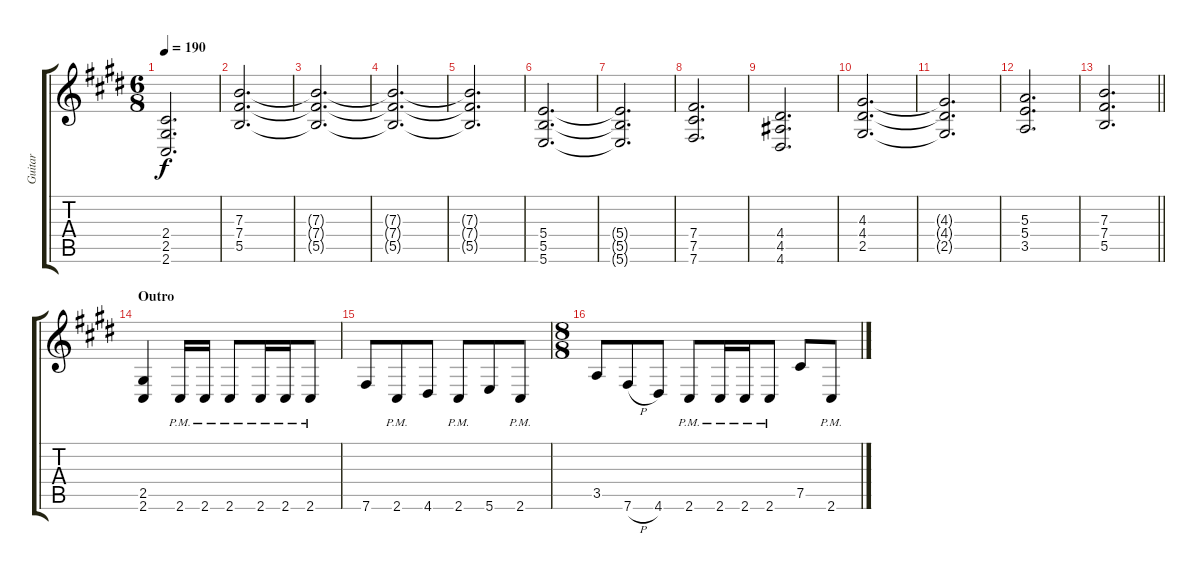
\track ("Guitar" "Guitar") {instrument distortionguitar}
\staff {score tabs}
\tuning (Db4 Ab3 E3 B2 Gb2 B1) {hide}
\ts (6 8)
\tempo 190
\clef g2
\ks c#minor
(2.4{t} 2.5{t} 2.6{t}).2{d dy f} |
(7.3 7.4 5.5).2{d} |
(7.3{t} 7.4{t} 5.5{t}).2{d} |
(7.3{t} 7.4{t} 5.5{t}).2{d} |
(7.3{t} 7.4{t} 5.5{t}).2{d} |
(5.4 5.5 5.6).2{d} |
(5.4{t} 5.5{t} 5.6{t}).2{d} |
(7.4 7.5 7.6).2{d} |
(4.4 4.5 4.6).2{d} |
(4.3 4.4 2.5).2{d} |
(4.3{t} 4.4{t} 2.5{t}).2{d} |
(5.3 5.4 3.5).2{d} |
\barLineRight lightlight
(7.3 7.4 5.5).2{d} |
\section ("" "Outro")
(2.5 2.6).4 2.6{pm}.16 2.6{pm}.16 2.6{pm}.8 2.6{pm}.16 2.6{pm}.16 2.6{pm}.8 |
7.6.8 2.6{pm}.8 4.6.8 2.6{pm}.8 5.6.8 2.6{pm}.8 |
\ts (8 8)
3.5.8 7.6{h}.8 4.6.8 2.6{pm}.8 2.6{pm}.16 2.6{pm}.16 2.6{pm}.8 7.5.8 2.6{pm}.8
